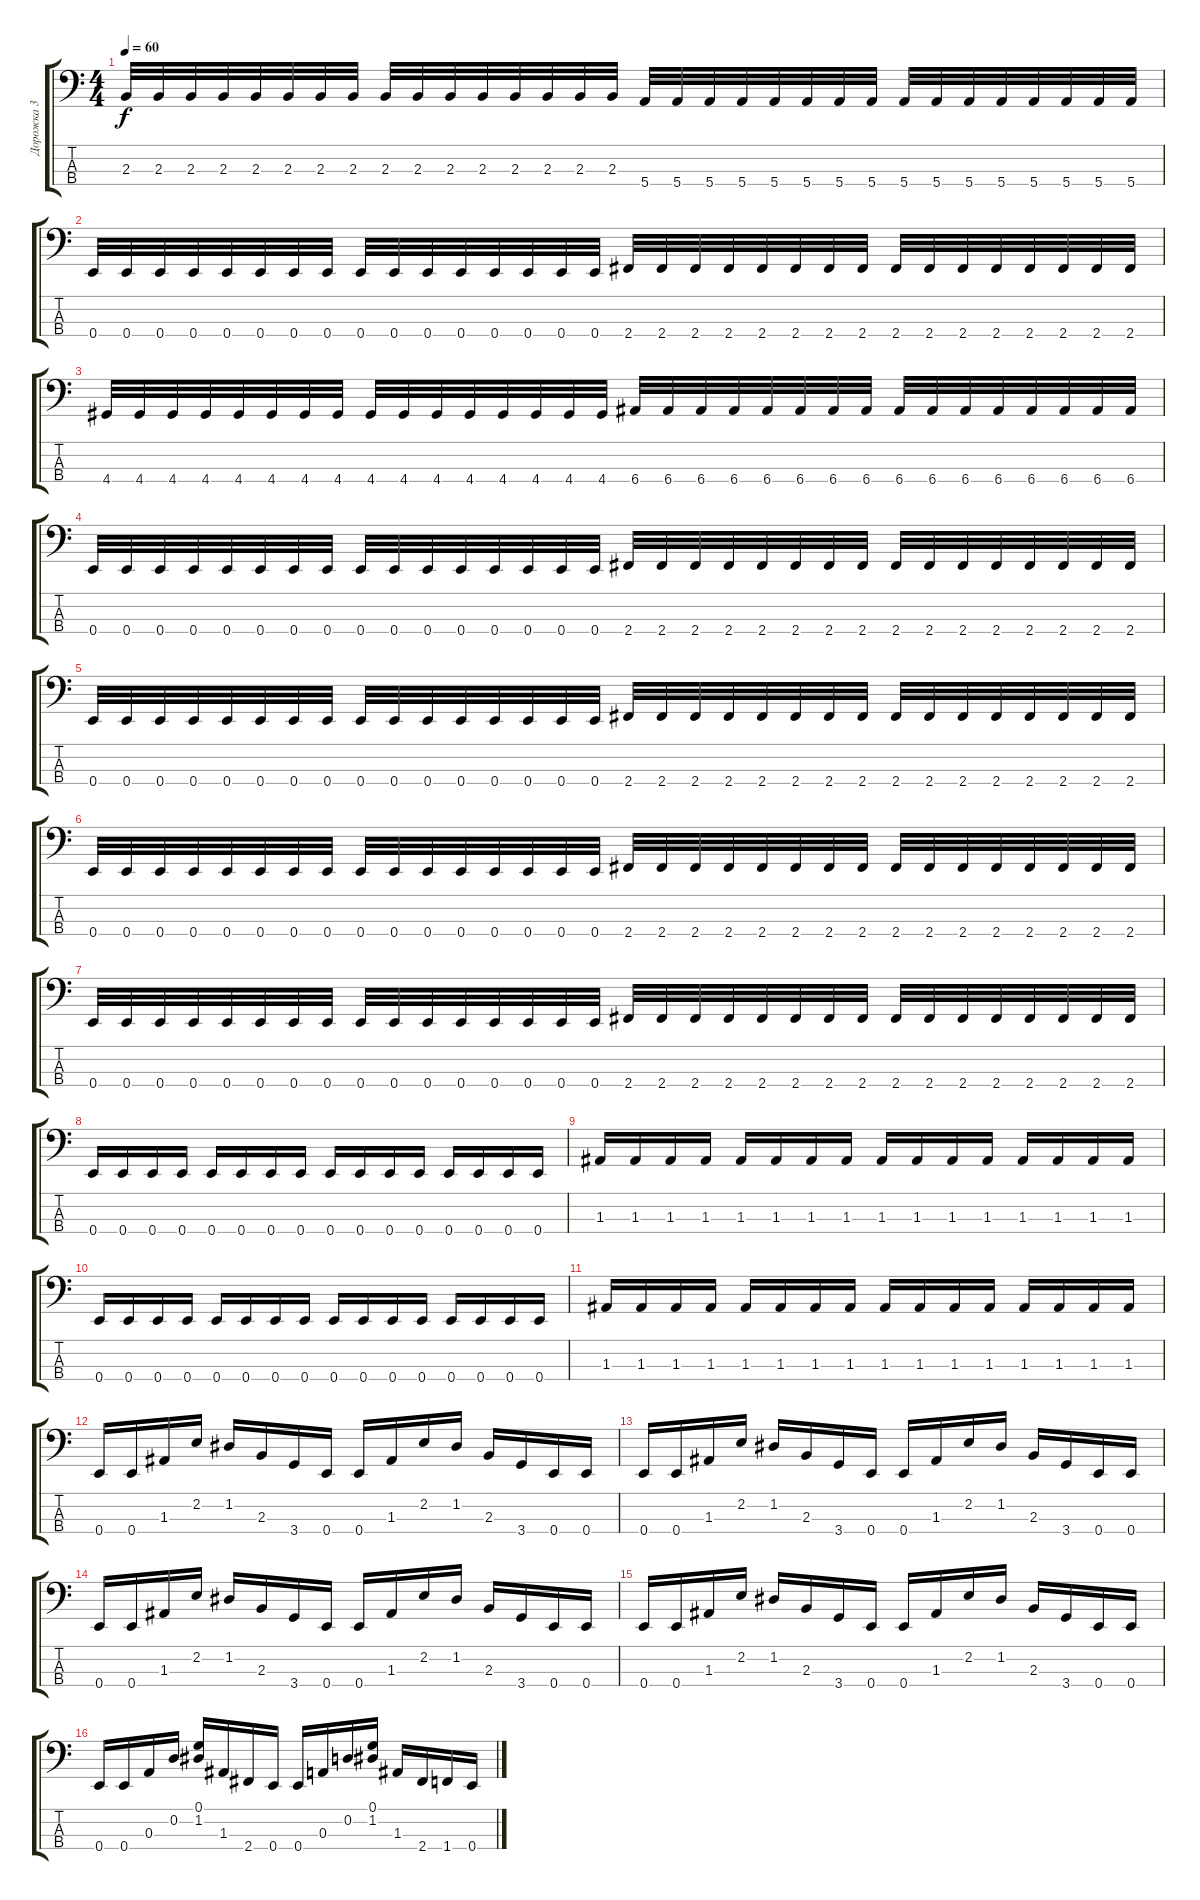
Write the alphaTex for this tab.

\track ("Дорожка 3" "Дорожка 3") {instrument slapbass1}
\staff {score tabs}
\tuning (G2 D2 A1 E1) {hide}
\ts (4 4)
\tempo 60
\clef f4
\ks c
2.3.32{dy f} 2.3.32 2.3.32 2.3.32 2.3.32 2.3.32 2.3.32 2.3.32 2.3.32 2.3.32 2.3.32 2.3.32 2.3.32 2.3.32 2.3.32 2.3.32 5.4.32 5.4.32 5.4.32 5.4.32 5.4.32 5.4.32 5.4.32 5.4.32 5.4.32 5.4.32 5.4.32 5.4.32 5.4.32 5.4.32 5.4.32 5.4.32 |
0.4.32 0.4.32 0.4.32 0.4.32 0.4.32 0.4.32 0.4.32 0.4.32 0.4.32 0.4.32 0.4.32 0.4.32 0.4.32 0.4.32 0.4.32 0.4.32 2.4.32 2.4.32 2.4.32 2.4.32 2.4.32 2.4.32 2.4.32 2.4.32 2.4.32 2.4.32 2.4.32 2.4.32 2.4.32 2.4.32 2.4.32 2.4.32 |
4.4.32 4.4.32 4.4.32 4.4.32 4.4.32 4.4.32 4.4.32 4.4.32 4.4.32 4.4.32 4.4.32 4.4.32 4.4.32 4.4.32 4.4.32 4.4.32 6.4.32 6.4.32 6.4.32 6.4.32 6.4.32 6.4.32 6.4.32 6.4.32 6.4.32 6.4.32 6.4.32 6.4.32 6.4.32 6.4.32 6.4.32 6.4.32 |
0.4.32 0.4.32 0.4.32 0.4.32 0.4.32 0.4.32 0.4.32 0.4.32 0.4.32 0.4.32 0.4.32 0.4.32 0.4.32 0.4.32 0.4.32 0.4.32 2.4.32 2.4.32 2.4.32 2.4.32 2.4.32 2.4.32 2.4.32 2.4.32 2.4.32 2.4.32 2.4.32 2.4.32 2.4.32 2.4.32 2.4.32 2.4.32 |
0.4.32 0.4.32 0.4.32 0.4.32 0.4.32 0.4.32 0.4.32 0.4.32 0.4.32 0.4.32 0.4.32 0.4.32 0.4.32 0.4.32 0.4.32 0.4.32 2.4.32 2.4.32 2.4.32 2.4.32 2.4.32 2.4.32 2.4.32 2.4.32 2.4.32 2.4.32 2.4.32 2.4.32 2.4.32 2.4.32 2.4.32 2.4.32 |
0.4.32 0.4.32 0.4.32 0.4.32 0.4.32 0.4.32 0.4.32 0.4.32 0.4.32 0.4.32 0.4.32 0.4.32 0.4.32 0.4.32 0.4.32 0.4.32 2.4.32 2.4.32 2.4.32 2.4.32 2.4.32 2.4.32 2.4.32 2.4.32 2.4.32 2.4.32 2.4.32 2.4.32 2.4.32 2.4.32 2.4.32 2.4.32 |
0.4.32 0.4.32 0.4.32 0.4.32 0.4.32 0.4.32 0.4.32 0.4.32 0.4.32 0.4.32 0.4.32 0.4.32 0.4.32 0.4.32 0.4.32 0.4.32 2.4.32 2.4.32 2.4.32 2.4.32 2.4.32 2.4.32 2.4.32 2.4.32 2.4.32 2.4.32 2.4.32 2.4.32 2.4.32 2.4.32 2.4.32 2.4.32 |
0.4.16 0.4.16 0.4.16 0.4.16 0.4.16 0.4.16 0.4.16 0.4.16 0.4.16 0.4.16 0.4.16 0.4.16 0.4.16 0.4.16 0.4.16 0.4.16 |
1.3.16 1.3.16 1.3.16 1.3.16 1.3.16 1.3.16 1.3.16 1.3.16 1.3.16 1.3.16 1.3.16 1.3.16 1.3.16 1.3.16 1.3.16 1.3.16 |
0.4.16 0.4.16 0.4.16 0.4.16 0.4.16 0.4.16 0.4.16 0.4.16 0.4.16 0.4.16 0.4.16 0.4.16 0.4.16 0.4.16 0.4.16 0.4.16 |
1.3.16 1.3.16 1.3.16 1.3.16 1.3.16 1.3.16 1.3.16 1.3.16 1.3.16 1.3.16 1.3.16 1.3.16 1.3.16 1.3.16 1.3.16 1.3.16 |
0.4.16 0.4.16 1.3.16 2.2.16 1.2.16 2.3.16 3.4.16 0.4.16 0.4.16 1.3.16 2.2.16 1.2.16 2.3.16 3.4.16 0.4.16 0.4.16 |
0.4.16 0.4.16 1.3.16 2.2.16 1.2.16 2.3.16 3.4.16 0.4.16 0.4.16 1.3.16 2.2.16 1.2.16 2.3.16 3.4.16 0.4.16 0.4.16 |
0.4.16 0.4.16 1.3.16 2.2.16 1.2.16 2.3.16 3.4.16 0.4.16 0.4.16 1.3.16 2.2.16 1.2.16 2.3.16 3.4.16 0.4.16 0.4.16 |
0.4.16 0.4.16 1.3.16 2.2.16 1.2.16 2.3.16 3.4.16 0.4.16 0.4.16 1.3.16 2.2.16 1.2.16 2.3.16 3.4.16 0.4.16 0.4.16 |
0.4.16 0.4.16 0.3.16 0.2.16 (0.1 1.2).16 1.3.16 2.4.16 0.4.16 0.4.16 0.3.16 0.2.16 (0.1 1.2).16 1.3.16 2.4.16 1.4.16 0.4.16
